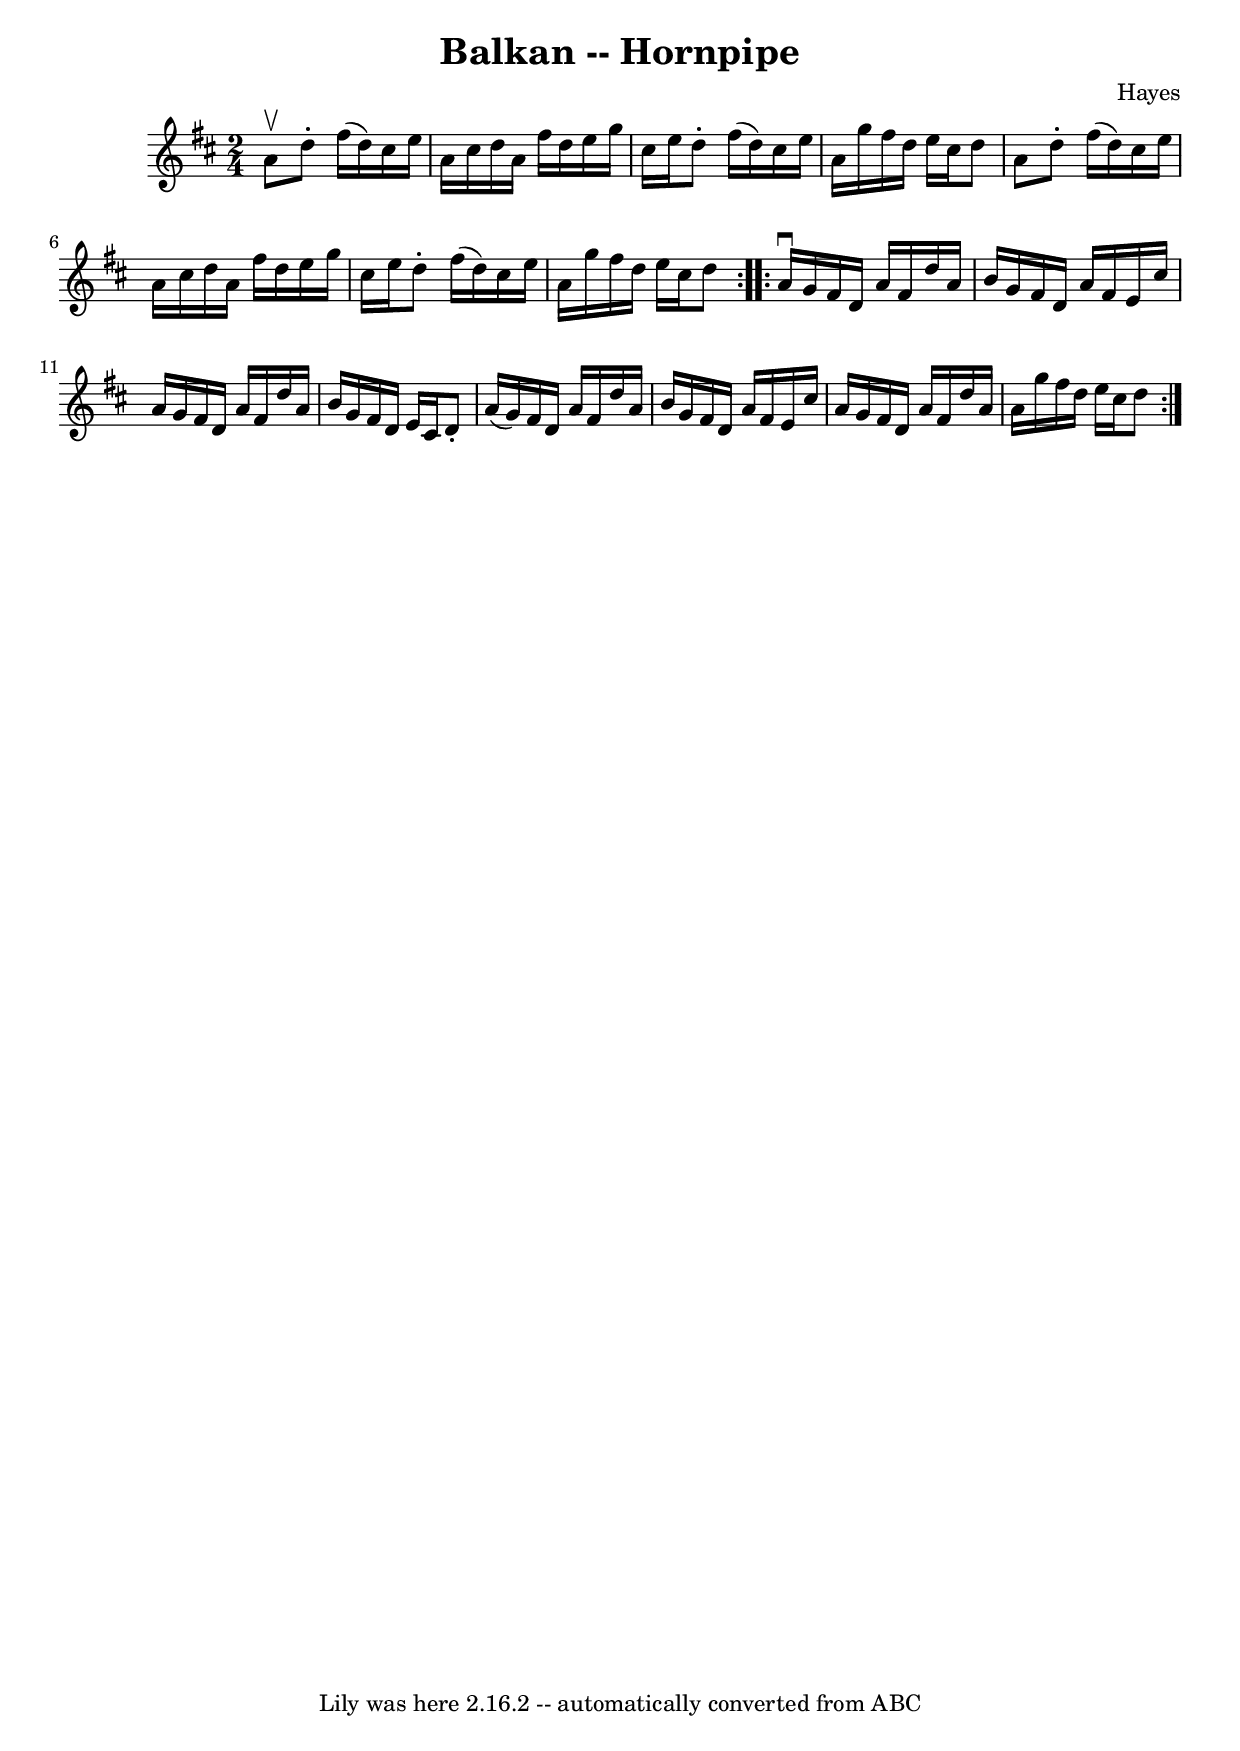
\version "2.16.2"
\include "Mammoth.ily"
\header {
  %% book = "Cole's 1000 Fiddle Tunes"
  composer = "Hayes"
  crossRefNumber = "1"
  footnotes = ""
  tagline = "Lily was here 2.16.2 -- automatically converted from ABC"
  title = "Balkan -- Hornpipe"

}
voicedefault =  {



  \repeat volta 2 {

    \time 2/4 
    \key d \major
    a'8^\upbow |
    d''8-. fis''16 (d''16) cis''16 e''16 a'16 cis''16  |
    d''16 a'16 fis''16   
    d''16 e''16 g''16 cis''16 e''16  |
    d''8-. fis''16 (
    d''16) cis''16 e''16 a'16 g''16  |
    fis''16 d''16    
    e''16 cis''16 d''8 a'8  |
    d''8-. fis''16 (d''16)   
    cis''16 e''16 a'16 cis''16  |
    d''16 a'16 fis''16    
    d''16 e''16 g''16 cis''16 e''16  |
    d''8-. fis''16 (
    d''16) cis''16 e''16 a'16 g''16  |
    fis''16 d''16    
    e''16 cis''16 d''8  
  }     
  \repeat volta 2 {
    a'16^\downbow g'16   |
    fis'16 d'16 a'16 fis'16 d''16 a'16 b'16 g'16   |
    fis'16 d'16 a'16 fis'16 e'16 cis''16 a'16 g'16   |
    fis'16 d'16 a'16 fis'16 d''16 a'16 b'16 g'16   |
    fis'16 d'16 e'16 cis'16 d'8-. a'16 (g'16)  |
    fis'16 d'16 a'16 fis'16 d''16 a'16 b'16 g'16   |
    fis'16 d'16 a'16 fis'16 e'16 cis''16 a'16 g'16   |
    fis'16 d'16 a'16 fis'16 d''16 a'16 a'16 g''16   |
    fis''16 d''16 e''16 cis''16 d''8  
  }   

}

\score{
  <<

    \context Staff="default"
    {
      \voicedefault 
      
    }

  >>
  \layout {
    
  }
  \midi {
  }

}
